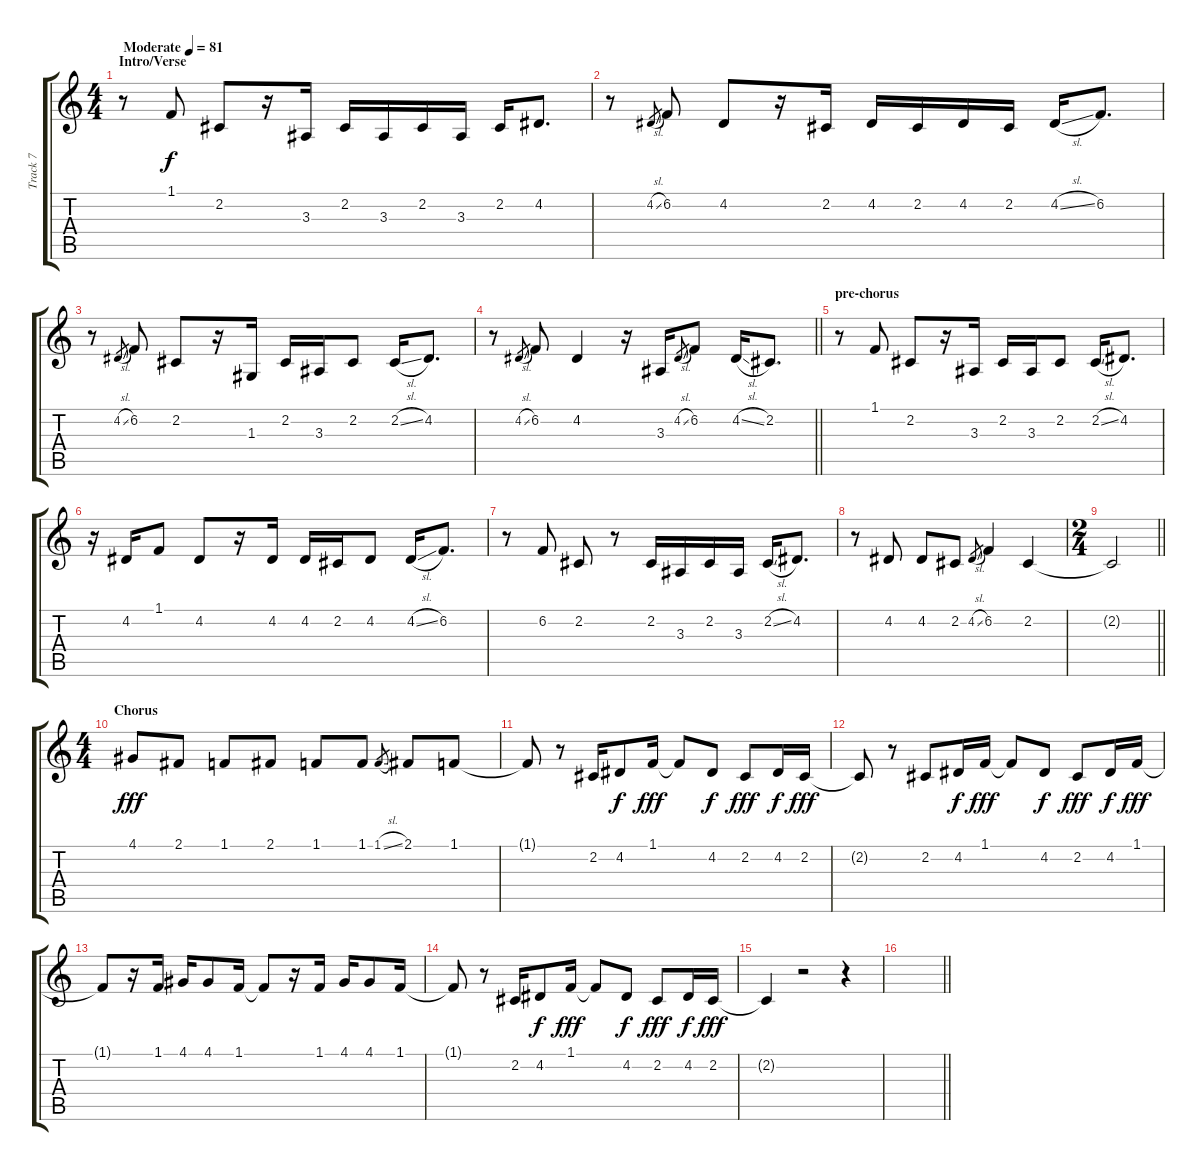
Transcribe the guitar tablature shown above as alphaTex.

\track ("Track 7" "Track 7") {instrument clarinet}
\staff {score tabs}
\tuning (E4 B3 G3 D3 A2 E2) {hide}
\ts (4 4)
\section ("" "Intro/Verse")
\tempo (81 "Moderate")
\clef g2
\ks c
r.8{dy f instrument clarinet} 1.1.8 2.2.8 r.16 3.3.16 2.2.16 3.3.16 2.2.16 3.3.16 2.2.16 4.2.8{d} |
r.8 4.2{sl}.8{gr} 6.2.8 4.2.8 r.16 2.2.16 4.2.16 2.2.16 4.2.16 2.2.16 4.2{sl}.16 6.2.8{d} |
r.8 4.2{sl}.8{gr} 6.2.8 2.2.8 r.16 1.3.16 2.2.16 3.3.16 2.2.8 2.2{sl}.16 4.2.8{d} |
\barLineRight lightlight
r.8 4.2{sl}.8{gr} 6.2.8 4.2.4 r.16 3.3.16 4.2{sl}.8{gr} 6.2.8 4.2{sl}.16 2.2.8{d} |
\section ("" "pre-chorus")
r.8 1.1.8 2.2.8 r.16 3.3.16 2.2.16 3.3.16 2.2.8 2.2{sl}.16 4.2.8{d} |
r.16 4.2.16 1.1.8 4.2.8 r.16 4.2.16 4.2.16 2.2.16 4.2.8 4.2{sl}.16 6.2.8{d} |
r.8 6.2.8 2.2.8 r.8 2.2.16 3.3.16 2.2.16 3.3.16 2.2{sl}.16 4.2.8{d} |
r.8 4.2.8 4.2.8 2.2.8 4.2{sl}.8{gr} 6.2.4 2.2.4 |
\ts (2 4)
\barLineRight lightlight
2.2{t}.2 |
\ts (4 4)
\section ("" "Chorus")
4.1.8{dy fff} 2.1.8 1.1.8 2.1.8 1.1.8 1.1.8 1.1{sl}.8{gr} 2.1.8 1.1.8 |
1.1{t}.8 r.8 2.2.16 4.2.8{dy f} 1.1.16{dy fff} 1.1{t}.8 4.2.8{dy f} 2.2.8{dy fff} 4.2.16{dy f} 2.2.16{dy fff} |
2.2{t}.8 r.8 2.2.8 4.2.16{dy f} 1.1.16{dy fff} 1.1{t}.8 4.2.8{dy f} 2.2.8{dy fff} 4.2.16{dy f} 1.1.16{dy fff} |
1.1{t}.8 r.16 1.1.16 4.1.16 4.1.8 1.1.16 1.1{t}.8 r.16 1.1.16 4.1.16 4.1.8 1.1.16 |
1.1{t}.8 r.8 2.2.16 4.2.8{dy f} 1.1.16{dy fff} 1.1{t}.8 4.2.8{dy f} 2.2.8{dy fff} 4.2.16{dy f} 2.2.16{dy fff} |
2.2{t}.4 r.2 r.4 |
\barLineRight lightlight
